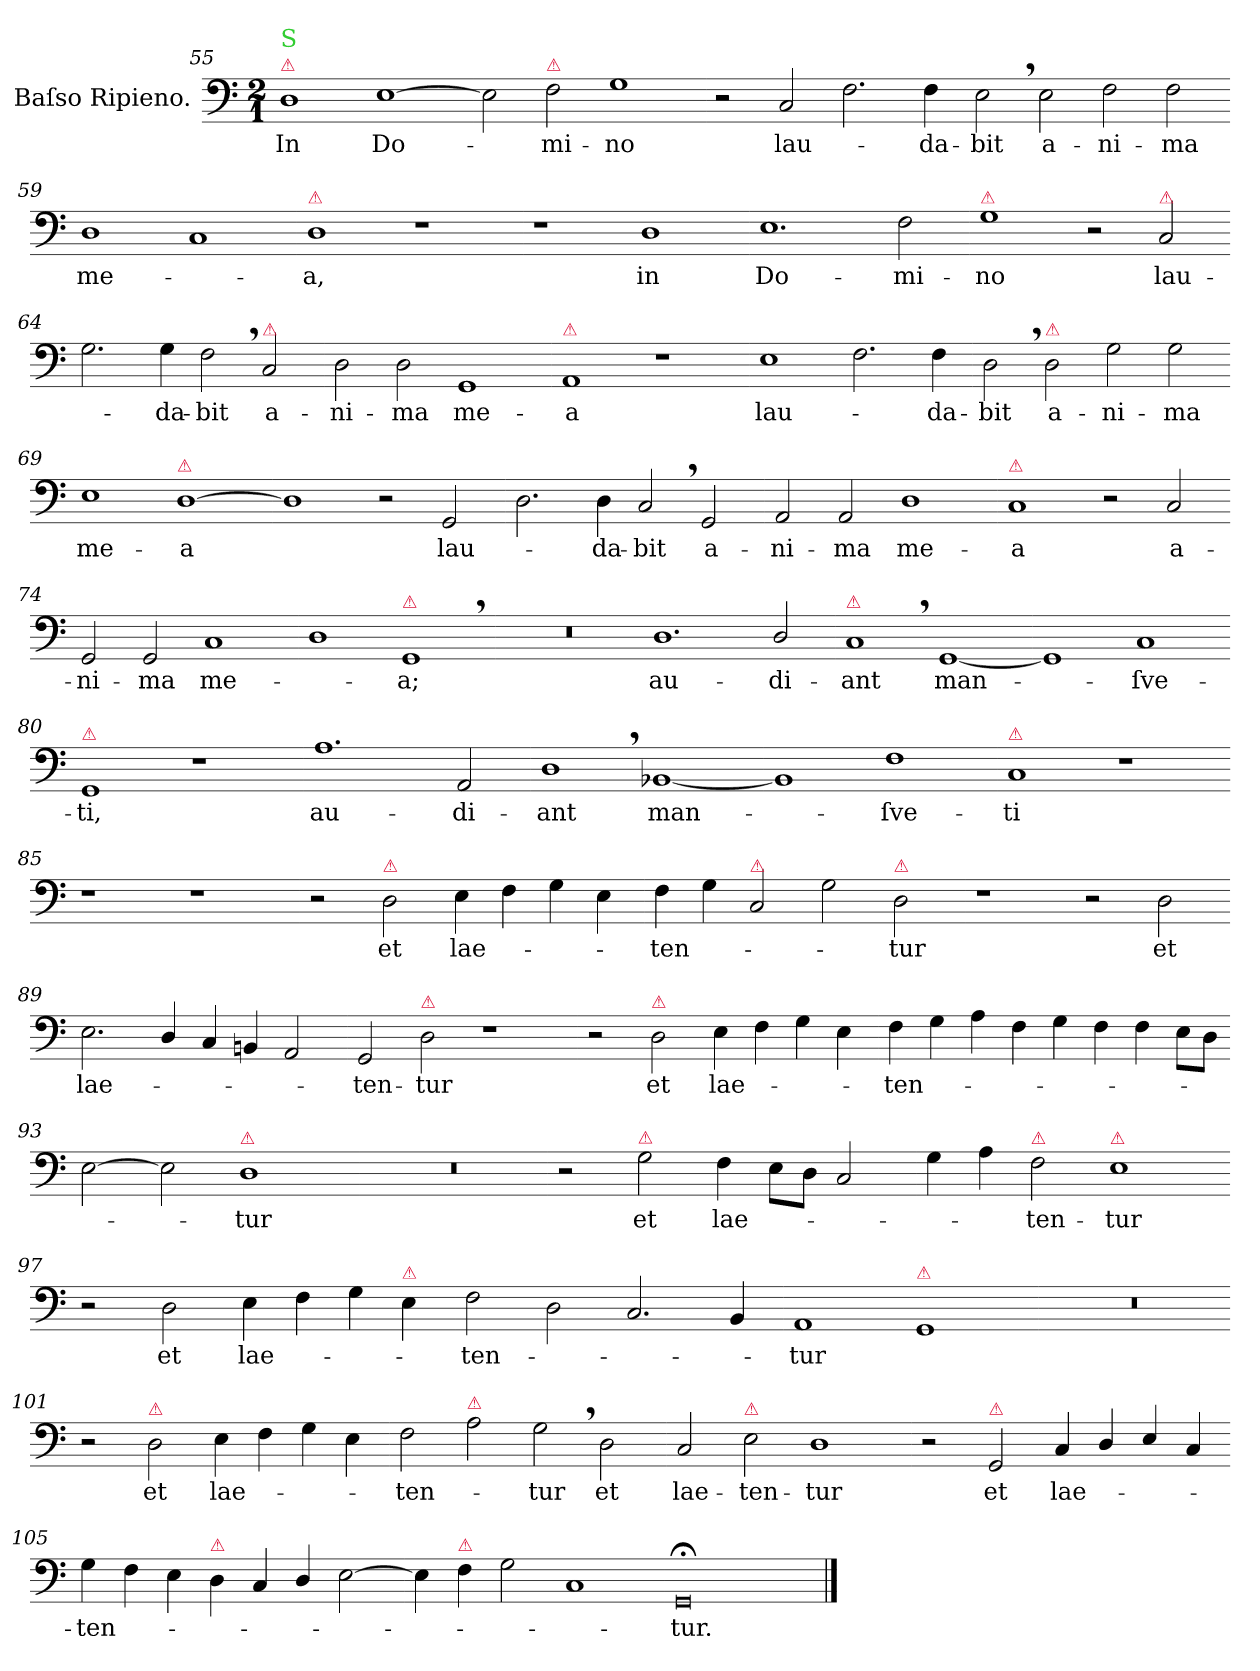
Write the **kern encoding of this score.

**kern	**text
*part1	*part1
*staff1	*staff1
*I"Baſso Ripieno.	*
*clefF4	*
*k[]	*
*M2/1	*
=55	=55
!LO:TX:a:color=crimson:t=⚠	!
!LO:TX:a:color=limegreen:t=S	!
1D	In
[1E	Do-
=56-	=56-
2E]	.
!LO:TX:a:color=crimson:t=⚠	!
2F\	-mi-
1G	-no
=57-	=57-
2r	.
2C/	lau-
2.F\	.
4F\	-da-
=58-	=58-
2E,<\	-bit
2E\	a-
2F\	-ni-
2F\	-ma
=59-	=59-
1D	me-
1C	.
=60-	=60-
!LO:TX:a:color=crimson:t=⚠	!
1D	-a,
1r	.
=61-	=61-
1r	.
1D	in
=62-	=62-
1.E	Do-
2F\	-mi-
=63-	=63-
!LO:TX:a:color=crimson:t=⚠	!
1G	-no
2r	.
!LO:TX:a:color=crimson:t=⚠	!
2C/	lau-
=64-	=64-
2.G\	.
4G\	-da-
2F,<\	-bit
!LO:TX:a:color=crimson:t=⚠	!
2C/	a-
=65-	=65-
2D\	-ni-
2D\	-ma
1GG	me-
=66-	=66-
!LO:TX:a:color=crimson:t=⚠	!
1AA	-a
1r	.
=67-	=67-
1E	lau-
2.F\	.
4F\	-da-
=68-	=68-
2D,<\	-bit
!LO:TX:a:color=crimson:t=⚠	!
2D\	a-
2G\	-ni-
2G\	-ma
=69-	=69-
1E	me-
!LO:TX:a:color=crimson:t=⚠	!
[1D	-a
=70-	=70-
1D]	.
2r	.
2GG/	lau-
=71-	=71-
2.D\	.
4D\	-da-
2C,</	-bit
2GG/	a-
=72-	=72-
2AA/	-ni-
2AA/	-ma
1D	me-
=73-	=73-
!LO:TX:a:color=crimson:t=⚠	!
1C	-a
2r	.
2C/	a-
=74-	=74-
2GG/	-ni-
2GG/	-ma
1C	me-
=75-	=75-
1D	.
!LO:TX:a:color=crimson:t=⚠	!
1GG,<	-a;
=76-	=76-
0r	.
=77-	=77-
1.D	au-
2D/	-di-
=78-	=78-
!LO:TX:a:color=crimson:t=⚠	!
1C,<	-ant
[1GG	man-
=79-	=79-
1GG]	.
1C	-ſve-
=80-	=80-
!LO:TX:a:color=crimson:t=⚠	!
1GG	-ti,
1r	.
=81-	=81-
!	!LO:LY:i
1.A	au-
!	!LO:LY:i
2AA/	-di-
=82-	=82-
!	!LO:LY:i
1D,<	-ant
!	!LO:LY:i
[1BB-X	man-
=83-	=83-
1BB-]	.
!	!LO:LY:i
1F	-ſve-
=84-	=84-
!LO:TX:a:color=crimson:t=⚠	!
!	!LO:LY:i
1C	-ti
1r	.
=85-	=85-
1r	.
1r	.
=86-	=86-
2r	.
!LO:TX:a:color=crimson:t=⚠	!
2D\	et
4E\	lae-
4F\	.
4G\	.
4E\	.
=87-	=87-
4F\	-ten-
4G\	.
!LO:TX:a:color=crimson:t=⚠	!
2C/	.
2G\	.
!LO:TX:a:color=crimson:t=⚠	!
2D\	-tur
=88-	=88-
1r	.
2r	.
2D\	et
=89-	=89-
2.E\	lae-
4D/	.
4C/	.
4BBn/	.
2AA/	.
=90-	=90-
2GG/	-ten-
!LO:TX:a:color=crimson:t=⚠	!
2D\	-tur
1r	.
=91-	=91-
2r	.
!LO:TX:a:color=crimson:t=⚠	!
2D\	et
4E\	lae-
4F\	.
4G\	.
4E\	.
=92-	=92-
4F\	ten-
4G\	.
4A\	.
4F\	.
4G\	.
4F\	.
4F\	.
8E\L	.
8D\J	.
=93-	=93-
[2E\	.
2E\]	.
!LO:TX:a:color=crimson:t=⚠	!
1D	-tur
=94-	=94-
0r	.
=95-	=95-
2r	.
!LO:TX:a:color=crimson:t=⚠	!
2G\	et
4F\	lae-
8E\L	.
8D\J	.
2C/	.
=96-	=96-
4G\	.
4A\	.
!LO:TX:a:color=crimson:t=⚠	!
2F\	-ten-
!LO:TX:a:color=crimson:t=⚠	!
1E	-tur
=97-	=97-
2r	.
2D\	et
4E\	lae-
4F\	.
4G\	.
!LO:TX:a:color=crimson:t=⚠	!
4E\	.
=98-	=98-
2F\	-ten-
2D\	.
2.C/	.
4BB/	.
=99-	=99-
1AA	-tur
!LO:TX:a:color=crimson:t=⚠	!
1GG	.
=100-	=100-
0r	.
=101-	=101-
2r	.
!LO:TX:a:color=crimson:t=⚠	!
2D\	et
4E\	lae-
4F\	.
4G\	.
4E\	.
=102-	=102-
2F\	-ten-
!LO:TX:a:color=crimson:t=⚠	!
2A\	.
2G,<\	-tur
!	!LO:LY:i
2D\	et
=103-	=103-
!	!LO:LY:i
2C/	lae-
!LO:TX:a:color=crimson:t=⚠	!
!	!LO:LY:i
2E\	-ten-
!	!LO:LY:i
1D	-tur
=104-	=104-
2r	.
!LO:TX:a:color=crimson:t=⚠	!
2GG/	et
4C/	lae-
4D/	.
4E/	.
4C/	.
=105-	=105-
4G\	-ten-
4F\	.
4E\	.
!LO:TX:a:color=crimson:t=⚠	!
4D\	.
4C/	.
4D/	.
[2E\	.
=106-	=106-
4E\]	.
!LO:TX:a:color=crimson:t=⚠	!
4F\	.
2G\	.
1C	.
=107-	=107-
0GG;<	-tur.
==	==
*-	*-
